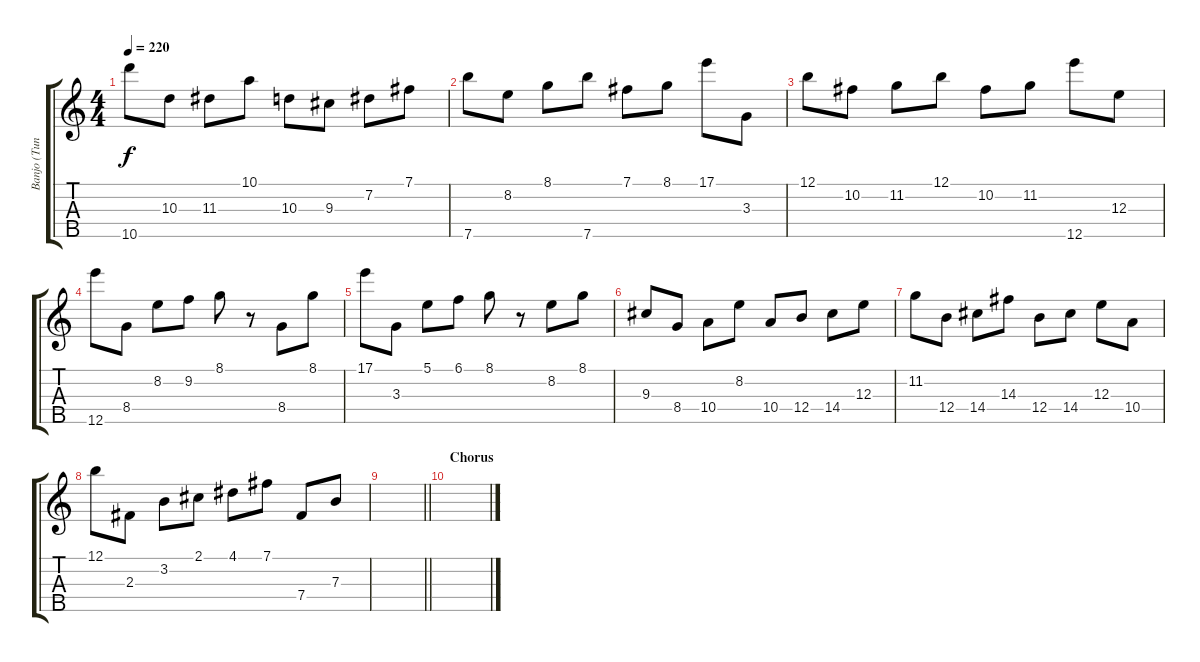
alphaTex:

\track ("Banjo (Tuning EBEAbB)" "Banjo (Tun") {instrument banjo}
\staff {score tabs}
\tuning (B3 Ab3 E3 B2 E4) {hide}
\displaytranspose 12
\ts (4 4)
\tempo 220
\clef g2
\ks c
10.5.8{dy f} 10.3.8 11.3.8 10.1.8 10.3.8 9.3.8 7.2.8 7.1.8 |
7.5.8 8.2.8 8.1.8 7.5.8 7.1.8 8.1.8 17.1.8 3.3.8 |
12.1.8 10.2.8 11.2.8 12.1.8 10.2.8 11.2.8 12.5.8 12.3.8 |
12.5.8 8.4.8 8.2.8 9.2.8 8.1.8 r.8 8.4.8 8.1.8 |
17.1.8 3.3.8 5.1.8 6.1.8 8.1.8 r.8 8.2.8 8.1.8 |
9.3.8 8.4.8 10.4.8 8.2.8 10.4.8 12.4.8 14.4.8 12.3.8 |
11.2.8 12.4.8 14.4.8 14.3.8 12.4.8 14.4.8 12.3.8 10.4.8 |
12.1.8 2.3.8 3.2.8 2.1.8 4.1.8 7.1.8 7.4.8 7.3.8 |
\barLineRight lightlight
|
\section ("" "Chorus")
